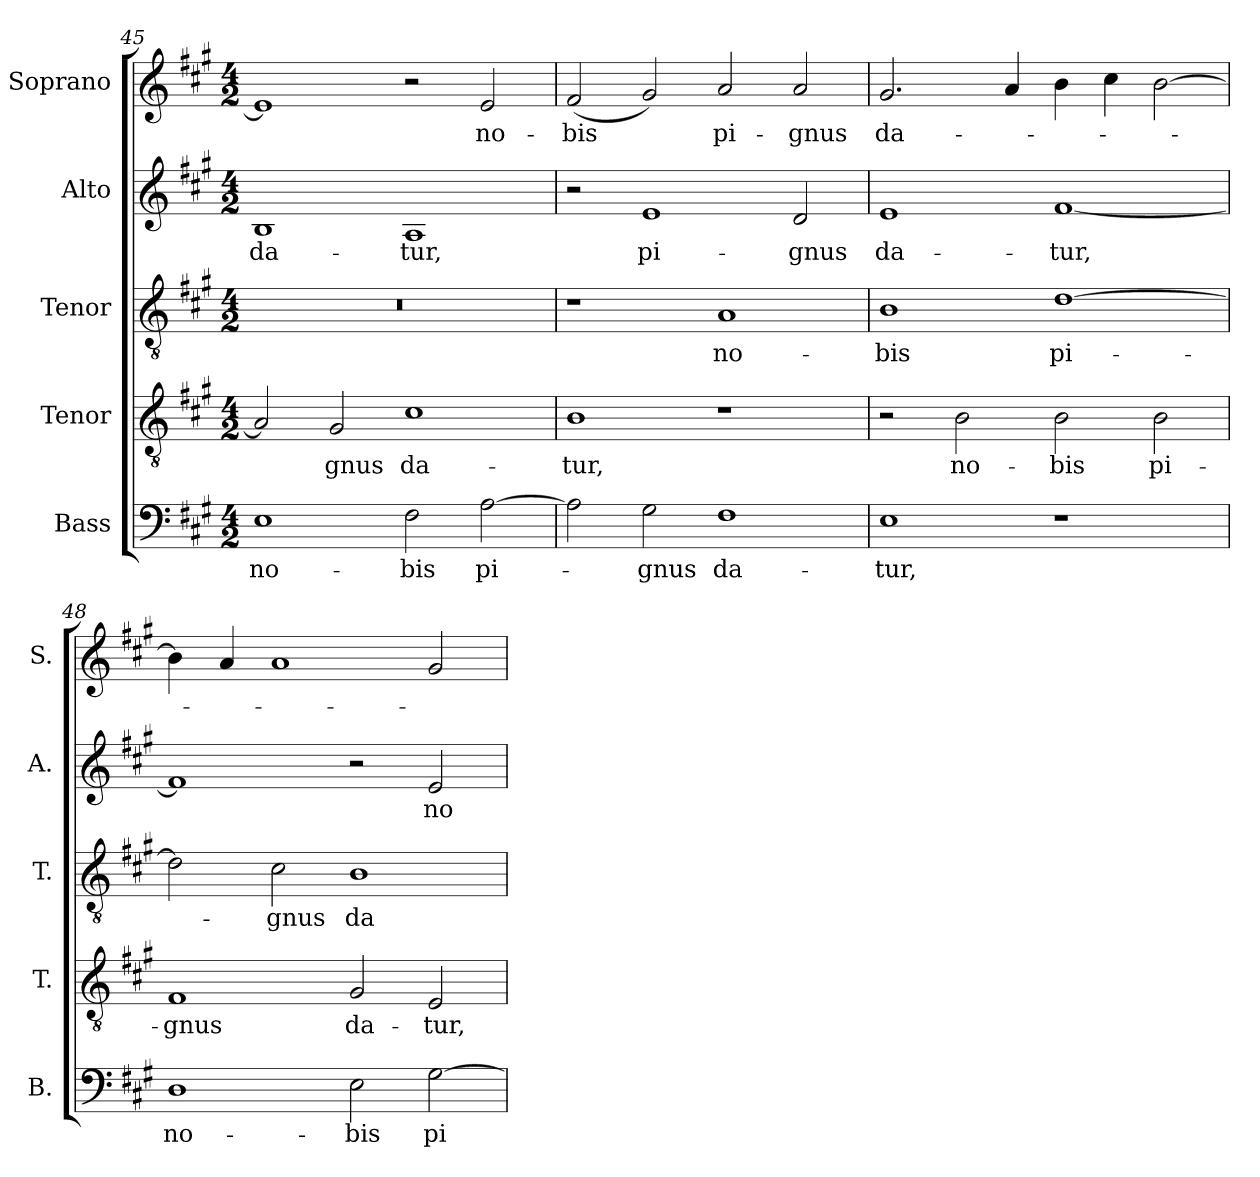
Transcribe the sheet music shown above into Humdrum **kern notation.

**kern	**text	**kern	**text	**kern	**text	**kern	**text	**kern	**text
*part5	*part5	*part4	*part4	*part3	*part3	*part2	*part2	*part1	*part1
*staff5	*staff5	*staff4	*staff4	*staff3	*staff3	*staff2	*staff2	*staff1	*staff1
*I"Bass	*	*I"Tenor	*	*I"Tenor	*	*I"Alto	*	*I"Soprano	*
*I'B.	*	*I'T.	*	*I'T.	*	*I'A.	*	*I'S.	*
*clefF4	*	*clefGv2	*	*clefGv2	*	*clefG2	*	*clefG2	*
*	*	*ITrd7c12	*	*ITrd7c12	*	*	*	*	*
*k[f#c#g#]	*	*k[f#c#g#]	*	*k[f#c#g#]	*	*k[f#c#g#]	*	*k[f#c#g#]	*
*A:	*	*A:	*	*A:	*	*A:	*	*A:	*
*M4/2	*	*M4/2	*	*M4/2	*	*M4/2	*	*M4/2	*
=45	=45	=45	=45	=45	=45	=45	=45	=45	=45
!	!LO:LY:b:color=#000000	!	!	!LO:N:vis=1	!	!	!	!	!
!	!	!	!	!	!	!	!LO:LY:b:color=#000000	!	!
1Ei	no-	2AAi/]	.	0r	.	1Bi	da-	1ei]	.
!	!	!	!LO:LY:b:color=#000000	!	!	!	!	!	!
.	.	2GG#i/	-gnus	.	.	.	.	.	.
!	!LO:LY:b:color=#000000	!	!	!	!	!	!	!	!
!	!	!	!LO:LY:b:color=#000000	!	!	!	!	!	!
!	!	!	!	!	!	!	!LO:LY:b:color=#000000	!	!
2F#i\	-bis	1C#i	da-	.	.	1Ai	-tur,	2r	.
!	!LO:LY:b:color=#000000	!	!	!	!	!	!	!	!
!	!	!	!	!	!	!	!	!	!LO:LY:b:color=#000000
[2Ai\	pi-	.	.	.	.	.	.	2ei/	no-
=46	=46	=46	=46	=46	=46	=46	=46	=46	=46
!	!	!	!LO:LY:b:color=#000000	!	!	!	!	!	!
!	!	!	!	!	!	!	!	!	!LO:LY:b:color=#000000
2Ai\]	.	1BBi	-tur,	1r	.	2r	.	(2f#i/	-bis
!	!LO:LY:b:color=#000000	!	!	!	!	!	!	!	!
!	!	!	!	!	!	!	!LO:LY:b:color=#000000	!	!
2G#i\	-gnus	.	.	.	.	1ei	pi-	2g#i/)	.
!	!LO:LY:b:color=#000000	!	!	!	!	!	!	!	!
!	!	!	!	!	!LO:LY:b:color=#000000	!	!	!	!
!	!	!	!	!	!	!	!	!	!LO:LY:b:color=#000000
1F#i	da-	1r	.	1AAi	no-	.	.	2ai/	pi-
!	!	!	!	!	!	!	!LO:LY:b:color=#000000	!	!
!	!	!	!	!	!	!	!	!	!LO:LY:b:color=#000000
.	.	.	.	.	.	2di/	-gnus	2ai/	-gnus
=47	=47	=47	=47	=47	=47	=47	=47	=47	=47
!	!LO:LY:b:color=#000000	!	!	!	!	!	!	!	!
!	!	!	!	!	!LO:LY:b:color=#000000	!	!	!	!
!	!	!	!	!	!	!	!LO:LY:b:color=#000000	!	!
!	!	!	!	!	!	!	!	!	!LO:LY:b:color=#000000
1Ei	-tur,	2r	.	1BBi	-bis	1ei	da-	2.g#i/	da-
!	!	!	!LO:LY:b:color=#000000	!	!	!	!	!	!
.	.	2BBi\	no-	.	.	.	.	.	.
.	.	.	.	.	.	.	.	4ai/	.
!	!	!	!LO:LY:b:color=#000000	!	!	!	!	!	!
!	!	!	!	!	!LO:LY:b:color=#000000	!	!	!	!
!	!	!	!	!	!	!	!LO:LY:b:color=#000000	!	!
1r	.	2BBi\	-bis	[1Di	pi-	[1f#i	-tur,	4bi\	.
.	.	.	.	.	.	.	.	4cc#i\	.
!	!	!	!LO:LY:b:color=#000000	!	!	!	!	!	!
.	.	2BBi\	pi-	.	.	.	.	[2bi\	.
=48	=48	=48	=48	=48	=48	=48	=48	=48	=48
!	!LO:LY:b:color=#000000	!	!	!	!	!	!	!	!
!	!	!	!LO:LY:b:color=#000000	!	!	!	!	!	!
1Di	no-	1FF#i	-gnus	2Di\]	.	1f#i]	.	4bi\]	.
.	.	.	.	.	.	.	.	4ai/	.
!	!	!	!	!	!LO:LY:b:color=#000000	!	!	!	!
.	.	.	.	2C#i\	-gnus	.	.	1ai	.
!	!LO:LY:b:color=#000000	!	!	!	!	!	!	!	!
!	!	!	!LO:LY:b:color=#000000	!	!	!	!	!	!
!	!	!	!	!	!LO:LY:b:color=#000000	!	!	!	!
2Ei\	-bis	2GG#i/	da-	1BBi	da-	2r	.	.	.
!	!LO:LY:b:color=#000000	!	!	!	!	!	!	!	!
!	!	!	!LO:LY:b:color=#000000	!	!	!	!	!	!
!	!	!	!	!	!	!	!LO:LY:b:color=#000000	!	!
[2G#i\	pi-	2EEi/	-tur,	.	.	2ei/	no-	2g#i/	.
=	=	=	=	=	=	=	=	=	=
*-	*-	*-	*-	*-	*-	*-	*-	*-	*-
